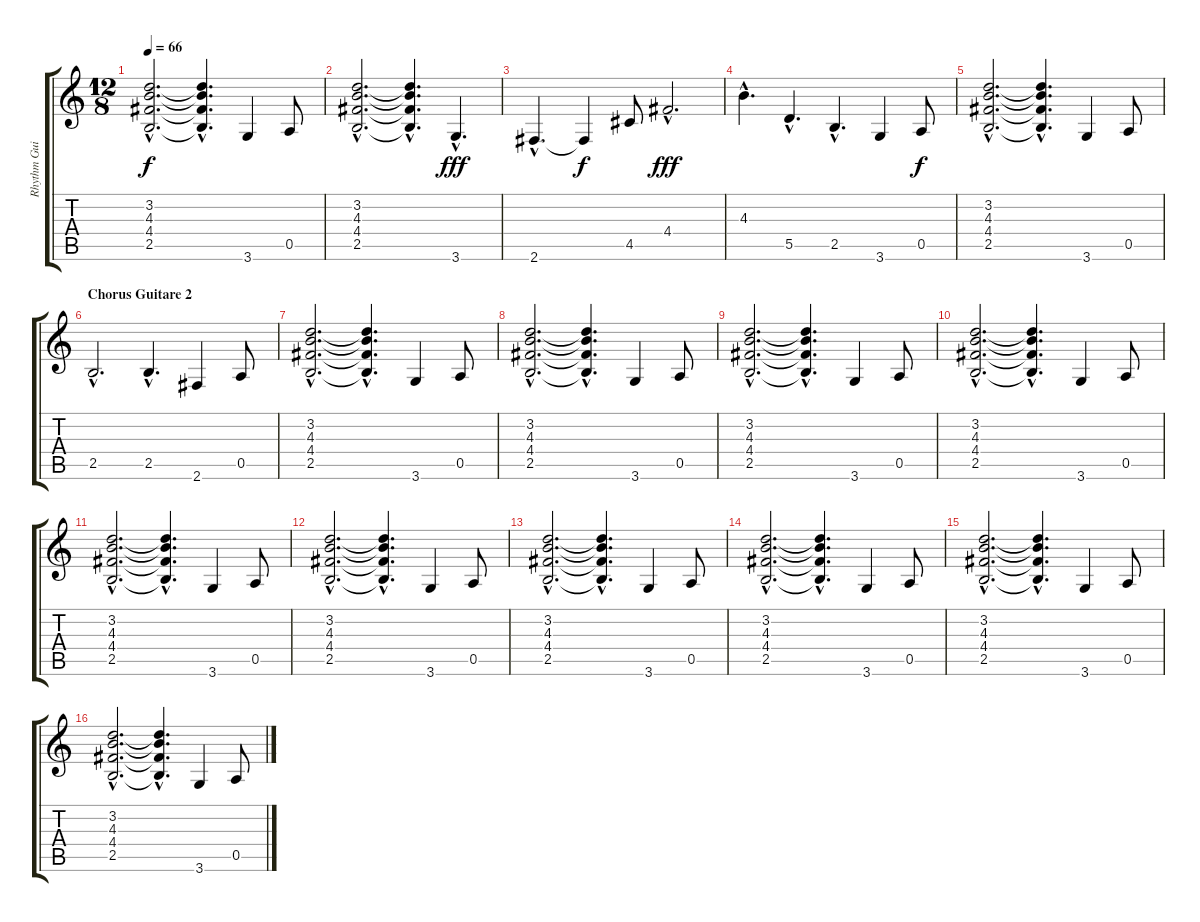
\track ("Rhythm Guitar" "Rhythm Gui") {instrument acousticguitarsteel}
\staff {score tabs}
\tuning (E4 B3 G3 D3 A2 E2) {hide}
\ts (12 8)
\tempo 66
\clef g2
\ks c
(3.2{hac} 4.3{hac} 4.4{hac} 2.5{hac}).2{d dy f} (3.2{hac t} 4.3{hac t} 4.4{hac t} 2.5{hac t}).4{d} 3.6.4 0.5.8 |
(3.2{hac} 4.3{hac} 4.4{hac} 2.5{hac}).2{d} (3.2{hac t} 4.3{hac t} 4.4{hac t} 2.5{hac t}).4{d} 3.6{hac}.4{d dy fff} |
2.6{hac}.4{d} 2.6{t}.4{dy f} 4.5.8 4.4{hac}.2{d dy fff} |
4.3{hac}.4{d} 5.5{hac}.4{d} 2.5{hac}.4{d} 3.6.4 0.5.8{dy f} |
(3.2{hac} 4.3{hac} 4.4{hac} 2.5{hac}).2{d} (3.2{hac t} 4.3{hac t} 4.4{hac t} 2.5{hac t}).4{d} 3.6.4 0.5.8 |
\section ("" "Chorus Guitare 2")
2.5{hac}.2{d} 2.5{hac}.4{d} 2.6.4 0.5.8 |
(3.2{hac} 4.3{hac} 4.4{hac} 2.5{hac}).2{d} (3.2{hac t} 4.3{hac t} 4.4{hac t} 2.5{hac t}).4{d} 3.6.4 0.5.8 |
(3.2{hac} 4.3{hac} 4.4{hac} 2.5{hac}).2{d} (3.2{hac t} 4.3{hac t} 4.4{hac t} 2.5{hac t}).4{d} 3.6.4 0.5.8 |
(3.2{hac} 4.3{hac} 4.4{hac} 2.5{hac}).2{d} (3.2{hac t} 4.3{hac t} 4.4{hac t} 2.5{hac t}).4{d} 3.6.4 0.5.8 |
(3.2{hac} 4.3{hac} 4.4{hac} 2.5{hac}).2{d} (3.2{hac t} 4.3{hac t} 4.4{hac t} 2.5{hac t}).4{d} 3.6.4 0.5.8 |
(3.2{hac} 4.3{hac} 4.4{hac} 2.5{hac}).2{d} (3.2{hac t} 4.3{hac t} 4.4{hac t} 2.5{hac t}).4{d} 3.6.4 0.5.8 |
(3.2{hac} 4.3{hac} 4.4{hac} 2.5{hac}).2{d} (3.2{hac t} 4.3{hac t} 4.4{hac t} 2.5{hac t}).4{d} 3.6.4 0.5.8 |
(3.2{hac} 4.3{hac} 4.4{hac} 2.5{hac}).2{d} (3.2{hac t} 4.3{hac t} 4.4{hac t} 2.5{hac t}).4{d} 3.6.4 0.5.8 |
(3.2{hac} 4.3{hac} 4.4{hac} 2.5{hac}).2{d} (3.2{hac t} 4.3{hac t} 4.4{hac t} 2.5{hac t}).4{d} 3.6.4 0.5.8 |
(3.2{hac} 4.3{hac} 4.4{hac} 2.5{hac}).2{d} (3.2{hac t} 4.3{hac t} 4.4{hac t} 2.5{hac t}).4{d} 3.6.4 0.5.8 |
(3.2{hac} 4.3{hac} 4.4{hac} 2.5{hac}).2{d} (3.2{hac t} 4.3{hac t} 4.4{hac t} 2.5{hac t}).4{d} 3.6.4 0.5.8
